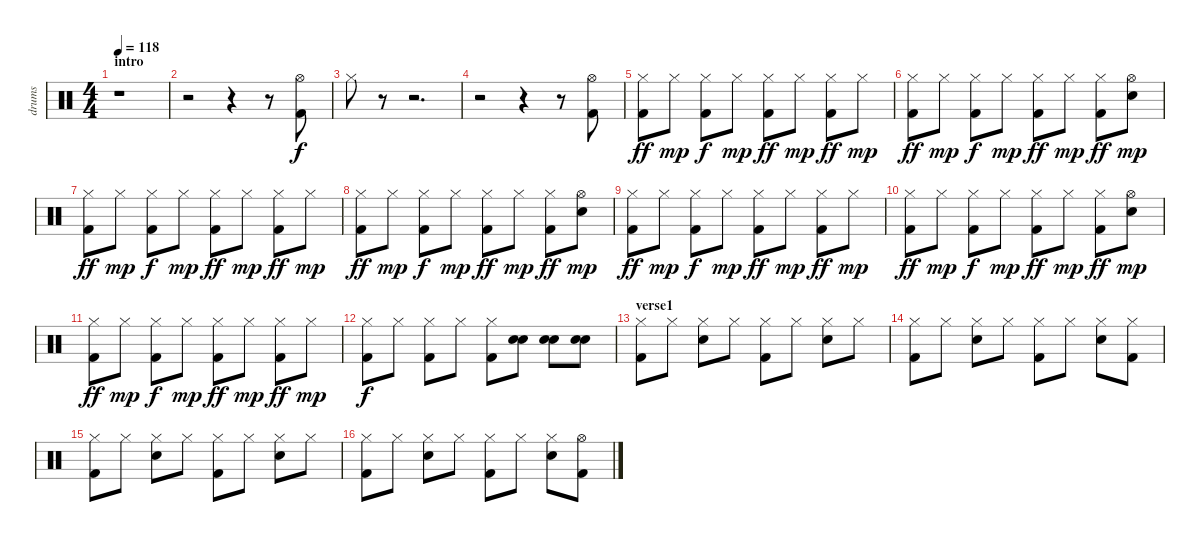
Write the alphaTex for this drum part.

\track ("drums" "drums") {instrument percussion}
\staff {score}
\articulation defaults
\ts (4 4)
\section ("" "intro")
\tempo 118
\clef neutral
\ks c
r.1{dy f} |
r.2 r.4 r.8 ("Hi-Hat (open)" "Kick (hit) 2").8 |
"Hi-Hat (closed)".8 r.8 r.2{d} |
r.2 r.4 r.8 ("Hi-Hat (open)" "Kick (hit) 2").8 |
("Hi-Hat (closed)" "Kick (hit) 2").8{dy ff} "Hi-Hat (closed)".8{dy mp} ("Hi-Hat (closed)" "Kick (hit) 2").8{dy f} "Hi-Hat (closed)".8{dy mp} ("Hi-Hat (closed)" "Kick (hit) 2").8{dy ff} "Hi-Hat (closed)".8{dy mp} ("Hi-Hat (closed)" "Kick (hit) 2").8{dy ff} "Hi-Hat (closed)".8{dy mp} |
("Hi-Hat (closed)" "Kick (hit) 2").8{dy ff} "Hi-Hat (closed)".8{dy mp} ("Hi-Hat (closed)" "Kick (hit) 2").8{dy f} "Hi-Hat (closed)".8{dy mp} ("Hi-Hat (closed)" "Kick (hit) 2").8{dy ff} "Hi-Hat (closed)".8{dy mp} ("Hi-Hat (closed)" "Kick (hit) 2").8{dy ff} ("Hi-Hat (open)" "Electric Snare (hit)").8{dy mp} |
("Hi-Hat (closed)" "Kick (hit) 2").8{dy ff} "Hi-Hat (closed)".8{dy mp} ("Hi-Hat (closed)" "Kick (hit) 2").8{dy f} "Hi-Hat (closed)".8{dy mp} ("Hi-Hat (closed)" "Kick (hit) 2").8{dy ff} "Hi-Hat (closed)".8{dy mp} ("Hi-Hat (closed)" "Kick (hit) 2").8{dy ff} "Hi-Hat (closed)".8{dy mp} |
("Hi-Hat (closed)" "Kick (hit) 2").8{dy ff} "Hi-Hat (closed)".8{dy mp} ("Hi-Hat (closed)" "Kick (hit) 2").8{dy f} "Hi-Hat (closed)".8{dy mp} ("Hi-Hat (closed)" "Kick (hit) 2").8{dy ff} "Hi-Hat (closed)".8{dy mp} ("Hi-Hat (closed)" "Kick (hit) 2").8{dy ff} ("Hi-Hat (open)" "Electric Snare (hit)").8{dy mp} |
("Hi-Hat (closed)" "Kick (hit) 2").8{dy ff} "Hi-Hat (closed)".8{dy mp} ("Hi-Hat (closed)" "Kick (hit) 2").8{dy f} "Hi-Hat (closed)".8{dy mp} ("Hi-Hat (closed)" "Kick (hit) 2").8{dy ff} "Hi-Hat (closed)".8{dy mp} ("Hi-Hat (closed)" "Kick (hit) 2").8{dy ff} "Hi-Hat (closed)".8{dy mp} |
("Hi-Hat (closed)" "Kick (hit) 2").8{dy ff} "Hi-Hat (closed)".8{dy mp} ("Hi-Hat (closed)" "Kick (hit) 2").8{dy f} "Hi-Hat (closed)".8{dy mp} ("Hi-Hat (closed)" "Kick (hit) 2").8{dy ff} "Hi-Hat (closed)".8{dy mp} ("Hi-Hat (closed)" "Kick (hit) 2").8{dy ff} ("Hi-Hat (open)" "Electric Snare (hit)").8{dy mp} |
("Hi-Hat (closed)" "Kick (hit) 2").8{dy ff} "Hi-Hat (closed)".8{dy mp} ("Hi-Hat (closed)" "Kick (hit) 2").8{dy f} "Hi-Hat (closed)".8{dy mp} ("Hi-Hat (closed)" "Kick (hit) 2").8{dy ff} "Hi-Hat (closed)".8{dy mp} ("Hi-Hat (closed)" "Kick (hit) 2").8{dy ff} "Hi-Hat (closed)".8{dy mp} |
("Hi-Hat (closed)" "Kick (hit) 2").8{dy f} "Hi-Hat (closed)".8 ("Hi-Hat (closed)" "Kick (hit) 2").8 "Hi-Hat (closed)".8 ("Hi-Hat (closed)" "Kick (hit) 2").8 ("Hand Clap (hit)" "Electric Snare (hit)").8 ("Hand Clap (hit)" "Electric Snare (hit)").8 ("Hand Clap (hit)" "Electric Snare (hit)").8 |
\section ("" "verse1")
("Hi-Hat (closed)" "Kick (hit) 2").8 "Hi-Hat (closed)".8 ("Hi-Hat (closed)" "Electric Snare (hit)").8 "Hi-Hat (closed)".8 ("Hi-Hat (closed)" "Kick (hit) 2").8 "Hi-Hat (closed)".8 ("Hi-Hat (closed)" "Electric Snare (hit)").8 "Hi-Hat (closed)".8 |
("Hi-Hat (closed)" "Kick (hit) 2").8 "Hi-Hat (closed)".8 ("Hi-Hat (closed)" "Electric Snare (hit)").8 "Hi-Hat (closed)".8 ("Hi-Hat (closed)" "Kick (hit) 2").8 "Hi-Hat (closed)".8 ("Hi-Hat (closed)" "Electric Snare (hit)").8 ("Hi-Hat (closed)" "Kick (hit) 2").8 |
("Hi-Hat (closed)" "Kick (hit) 2").8 "Hi-Hat (closed)".8 ("Hi-Hat (closed)" "Electric Snare (hit)").8 "Hi-Hat (closed)".8 ("Hi-Hat (closed)" "Kick (hit) 2").8 "Hi-Hat (closed)".8 ("Hi-Hat (closed)" "Electric Snare (hit)").8 "Hi-Hat (closed)".8 |
("Hi-Hat (closed)" "Kick (hit) 2").8 "Hi-Hat (closed)".8 ("Hi-Hat (closed)" "Electric Snare (hit)").8 "Hi-Hat (closed)".8 ("Hi-Hat (closed)" "Kick (hit) 2").8 "Hi-Hat (closed)".8 ("Hi-Hat (closed)" "Electric Snare (hit)").8 ("Hi-Hat (open)" "Kick (hit) 2").8
